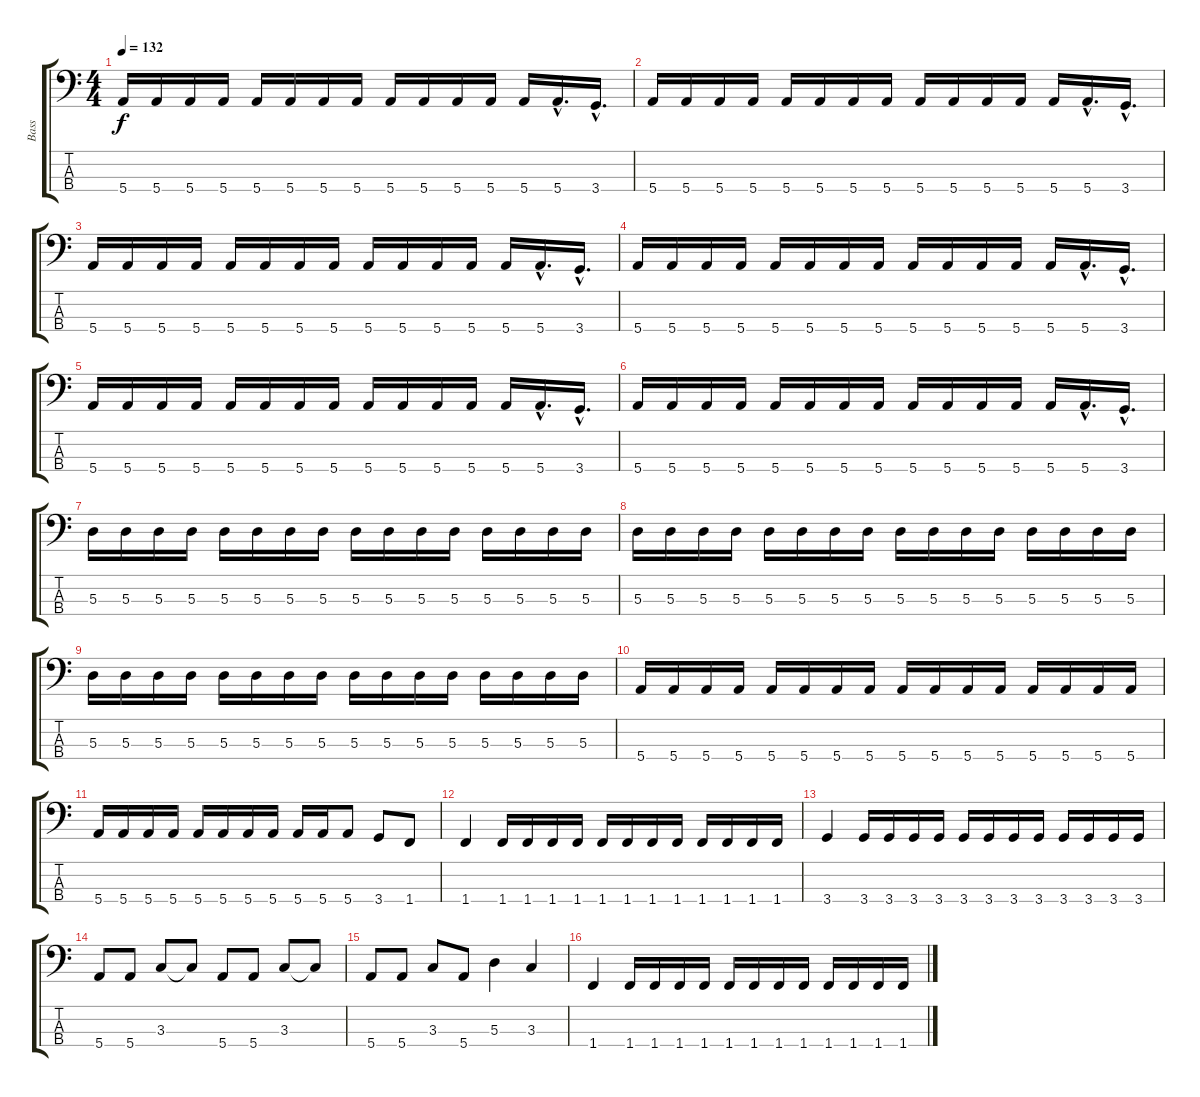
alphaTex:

\track ("Bass" "Bass") {instrument electricbasspick}
\staff {score tabs}
\tuning (G2 D2 A1 E1) {hide}
\ts (4 4)
\tempo 132
\clef f4
\ks c
5.4.16{dy f} 5.4.16 5.4.16 5.4.16 5.4.16 5.4.16 5.4.16 5.4.16 5.4.16 5.4.16 5.4.16 5.4.16 5.4.16 5.4{hac}.16{d} 3.4{hac}.16{d} |
5.4.16 5.4.16 5.4.16 5.4.16 5.4.16 5.4.16 5.4.16 5.4.16 5.4.16 5.4.16 5.4.16 5.4.16 5.4.16 5.4{hac}.16{d} 3.4{hac}.16{d} |
5.4.16 5.4.16 5.4.16 5.4.16 5.4.16 5.4.16 5.4.16 5.4.16 5.4.16 5.4.16 5.4.16 5.4.16 5.4.16 5.4{hac}.16{d} 3.4{hac}.16{d} |
5.4.16 5.4.16 5.4.16 5.4.16 5.4.16 5.4.16 5.4.16 5.4.16 5.4.16 5.4.16 5.4.16 5.4.16 5.4.16 5.4{hac}.16{d} 3.4{hac}.16{d} |
5.4.16 5.4.16 5.4.16 5.4.16 5.4.16 5.4.16 5.4.16 5.4.16 5.4.16 5.4.16 5.4.16 5.4.16 5.4.16 5.4{hac}.16{d} 3.4{hac}.16{d} |
5.4.16 5.4.16 5.4.16 5.4.16 5.4.16 5.4.16 5.4.16 5.4.16 5.4.16 5.4.16 5.4.16 5.4.16 5.4.16 5.4{hac}.16{d} 3.4{hac}.16{d} |
5.3.16 5.3.16 5.3.16 5.3.16 5.3.16 5.3.16 5.3.16 5.3.16 5.3.16 5.3.16 5.3.16 5.3.16 5.3.16 5.3.16 5.3.16 5.3.16 |
5.3.16 5.3.16 5.3.16 5.3.16 5.3.16 5.3.16 5.3.16 5.3.16 5.3.16 5.3.16 5.3.16 5.3.16 5.3.16 5.3.16 5.3.16 5.3.16 |
5.3.16 5.3.16 5.3.16 5.3.16 5.3.16 5.3.16 5.3.16 5.3.16 5.3.16 5.3.16 5.3.16 5.3.16 5.3.16 5.3.16 5.3.16 5.3.16 |
5.4.16 5.4.16 5.4.16 5.4.16 5.4.16 5.4.16 5.4.16 5.4.16 5.4.16 5.4.16 5.4.16 5.4.16 5.4.16 5.4.16 5.4.16 5.4.16 |
5.4.16 5.4.16 5.4.16 5.4.16 5.4.16 5.4.16 5.4.16 5.4.16 5.4.16 5.4.16 5.4.8 3.4.8 1.4.8 |
1.4.4 1.4.16 1.4.16 1.4.16 1.4.16 1.4.16 1.4.16 1.4.16 1.4.16 1.4.16 1.4.16 1.4.16 1.4.16 |
3.4.4 3.4.16 3.4.16 3.4.16 3.4.16 3.4.16 3.4.16 3.4.16 3.4.16 3.4.16 3.4.16 3.4.16 3.4.16 |
5.4.8 5.4.8 3.3.8 3.3{t}.8 5.4.8 5.4.8 3.3.8 3.3{t}.8 |
5.4.8 5.4.8 3.3.8 5.4.8 5.3.4 3.3.4 |
1.4.4 1.4.16 1.4.16 1.4.16 1.4.16 1.4.16 1.4.16 1.4.16 1.4.16 1.4.16 1.4.16 1.4.16 1.4.16
